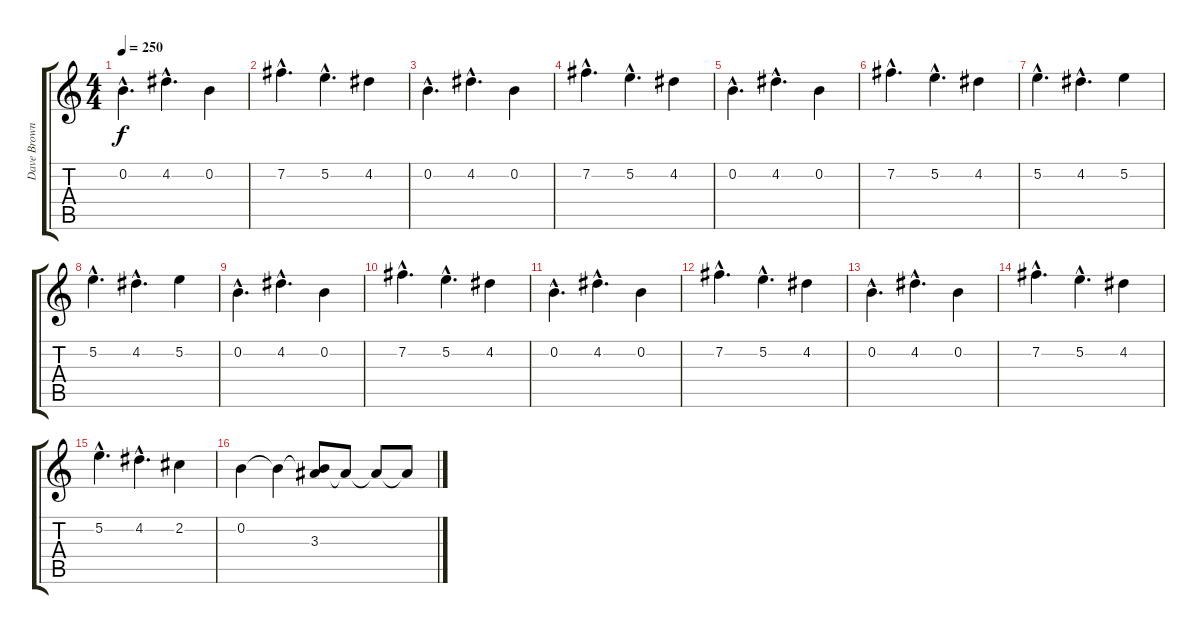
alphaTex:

\track ("Dave BrownSound" "Dave Brown") {instrument distortionguitar}
\staff {score tabs}
\tuning (E4 B3 G3 D3 A2 E2) {hide}
\ts (4 4)
\tempo 250
\clef g2
\ks c
0.2{hac}.4{d dy f} 4.2{hac}.4{d} 0.2.4 |
7.2{hac}.4{d} 5.2{hac}.4{d} 4.2.4 |
0.2{hac}.4{d} 4.2{hac}.4{d} 0.2.4 |
7.2{hac}.4{d} 5.2{hac}.4{d} 4.2.4 |
0.2{hac}.4{d} 4.2{hac}.4{d} 0.2.4 |
7.2{hac}.4{d} 5.2{hac}.4{d} 4.2.4 |
5.2{hac}.4{d} 4.2{hac}.4{d} 5.2.4 |
5.2{hac}.4{d} 4.2{hac}.4{d} 5.2.4 |
0.2{hac}.4{d} 4.2{hac}.4{d} 0.2.4 |
7.2{hac}.4{d} 5.2{hac}.4{d} 4.2.4 |
0.2{hac}.4{d} 4.2{hac}.4{d} 0.2.4 |
7.2{hac}.4{d} 5.2{hac}.4{d} 4.2.4 |
0.2{hac}.4{d} 4.2{hac}.4{d} 0.2.4 |
7.2{hac}.4{d} 5.2{hac}.4{d} 4.2.4 |
5.2{hac}.4{d} 4.2{hac}.4{d} 2.2.4 |
0.2.4 0.2{t}.4 (0.2{t} 3.3).8 3.3{t}.8 3.3{t}.8 3.3{t}.8
